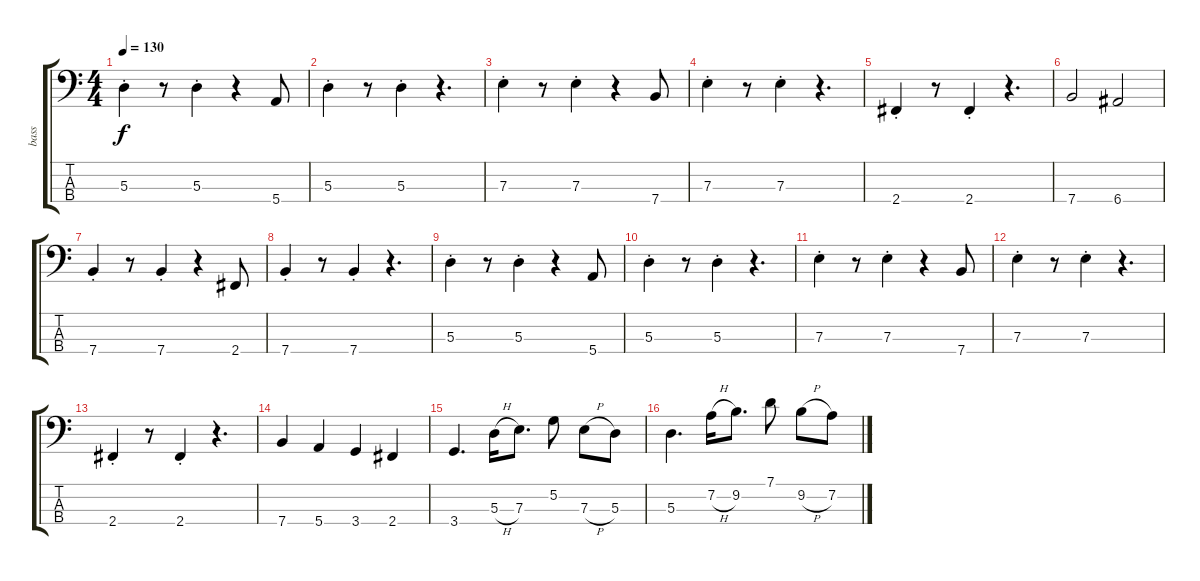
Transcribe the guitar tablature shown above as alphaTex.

\track ("bass" "bass") {instrument electricbassfinger}
\staff {score tabs}
\tuning (G2 D2 A1 E1) {hide}
\ts (4 4)
\tempo 130
\clef f4
\ks c
5.3{st}.4{dy f} r.8 5.3{st}.4 r.4 5.4.8 |
5.3{st}.4 r.8 5.3{st}.4 r.4{d} |
7.3{st}.4 r.8 7.3{st}.4 r.4 7.4.8 |
7.3{st}.4 r.8 7.3{st}.4 r.4{d} |
2.4{st}.4 r.8 2.4{st}.4 r.4{d} |
7.4.2 6.4.2 |
7.4{st}.4 r.8 7.4{st}.4 r.4 2.4.8 |
7.4{st}.4 r.8 7.4{st}.4 r.4{d} |
5.3{st}.4 r.8 5.3{st}.4 r.4 5.4.8 |
5.3{st}.4 r.8 5.3{st}.4 r.4{d} |
7.3{st}.4 r.8 7.3{st}.4 r.4 7.4.8 |
7.3{st}.4 r.8 7.3{st}.4 r.4{d} |
2.4{st}.4 r.8 2.4{st}.4 r.4{d} |
7.4.4 5.4.4 3.4.4 2.4.4 |
3.4.4{d} 5.3{h}.16 7.3.8{d} 5.2.8 7.3{h}.8 5.3.8 |
5.3.4{d} 7.2{h}.16 9.2.8{d} 7.1.8 9.2{h}.8 7.2.8
